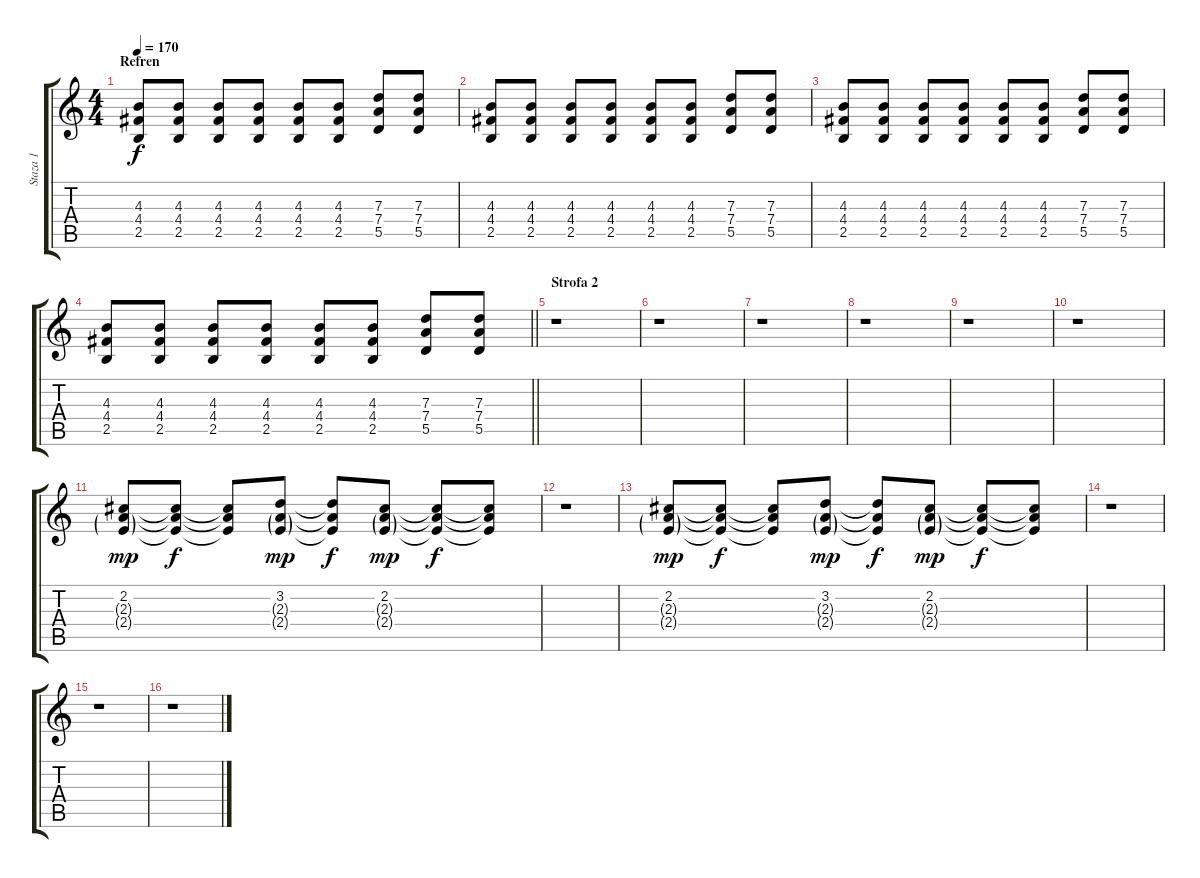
\track ("Staza 1" "Staza 1") {instrument overdrivenguitar}
\staff {score tabs}
\tuning (E4 B3 G3 D3 A2 E2) {hide}
\ts (4 4)
\section ("" "Refren")
\tempo 170
\clef g2
\ks c
(4.3 4.4 2.5).8{dy f} (4.3 4.4 2.5).8 (4.3 4.4 2.5).8 (4.3 4.4 2.5).8 (4.3 4.4 2.5).8 (4.3 4.4 2.5).8 (7.3 7.4 5.5).8 (7.3 7.4 5.5).8 |
(4.3 4.4 2.5).8 (4.3 4.4 2.5).8 (4.3 4.4 2.5).8 (4.3 4.4 2.5).8 (4.3 4.4 2.5).8 (4.3 4.4 2.5).8 (7.3 7.4 5.5).8 (7.3 7.4 5.5).8 |
(4.3 4.4 2.5).8 (4.3 4.4 2.5).8 (4.3 4.4 2.5).8 (4.3 4.4 2.5).8 (4.3 4.4 2.5).8 (4.3 4.4 2.5).8 (7.3 7.4 5.5).8 (7.3 7.4 5.5).8 |
\barLineRight lightlight
(4.3 4.4 2.5).8 (4.3 4.4 2.5).8 (4.3 4.4 2.5).8 (4.3 4.4 2.5).8 (4.3 4.4 2.5).8 (4.3 4.4 2.5).8 (7.3 7.4 5.5).8 (7.3 7.4 5.5).8 |
\section ("" "Strofa 2")
r.1 |
r.1 |
r.1 |
r.1 |
r.1 |
r.1 |
(2.2 2.3{g} 2.4{g}).8{dy mp} (2.2{t} 2.3{t} 2.4{t}).8{dy f} (2.2{t} 2.3{t} 2.4{t}).8 (3.2 2.3{g} 2.4{g}).8{dy mp} (3.2{t} 2.3{t} 2.4{t}).8{dy f} (2.2 2.3{g} 2.4{g}).8{dy mp} (2.2{t} 2.3{t} 2.4{t}).8{dy f} (2.2{t} 2.3{t} 2.4{t}).8 |
r.1 |
(2.2 2.3{g} 2.4{g}).8{dy mp} (2.2{t} 2.3{t} 2.4{t}).8{dy f} (2.2{t} 2.3{t} 2.4{t}).8 (3.2 2.3{g} 2.4{g}).8{dy mp} (3.2{t} 2.3{t} 2.4{t}).8{dy f} (2.2 2.3{g} 2.4{g}).8{dy mp} (2.2{t} 2.3{t} 2.4{t}).8{dy f} (2.2{t} 2.3{t} 2.4{t}).8 |
r.1 |
r.1 |
r.1
